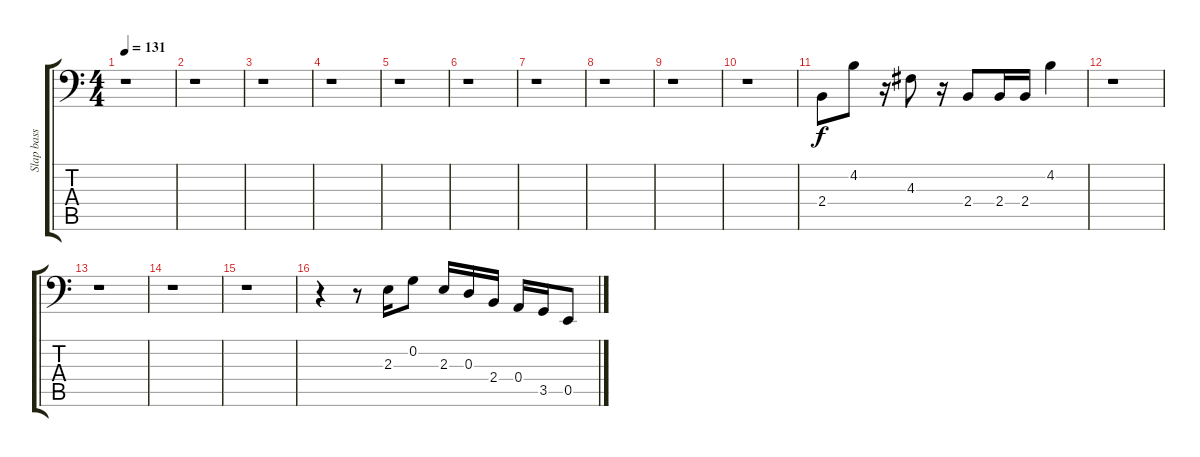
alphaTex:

\track ("Slap bass" "Slap bass") {instrument slapbass1}
\staff {score tabs}
\tuning (C3 G2 D2 A1 E1 B0) {hide}
\ts (4 4)
\tempo 131
\clef f4
\ks c
r.1{dy f} |
r.1 |
r.1 |
r.1 |
r.1 |
r.1 |
r.1 |
r.1 |
r.1 |
r.1 |
2.4.8 4.2.8 r.16 4.3.8 r.16 2.4.8 2.4.16 2.4.16 4.2.4 |
r.1 |
r.1 |
r.1 |
r.1 |
r.4 r.8 2.3.16 0.2.8 2.3.16 0.3.16 2.4.16 0.4.16 3.5.16 0.5.8
